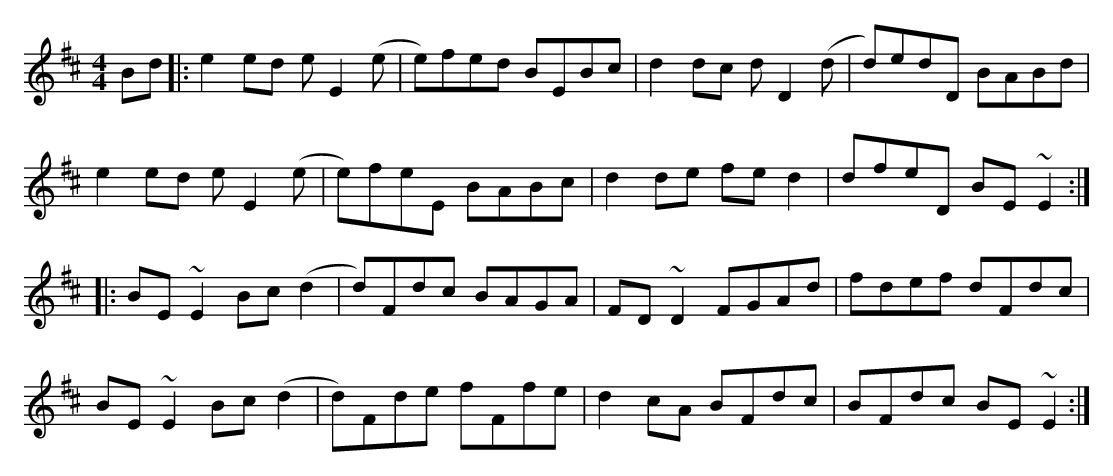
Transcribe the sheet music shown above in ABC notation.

X:1
M:4/4
K:Edor
Bd|:e2 ed e E2 (e|e)fed BEBc|d2 dc d D2 (d|d)edD BABd|
e2 ed e E2 (e|e)feE BABc|d2 de fe d2|dfeD BE ~E2:|
|:BE ~E2 Bc (d2|d)Fdc BAGA|FD ~D2 FGAd|fdef dFdc|
BE ~E2 Bc (d2|d)Fde fFfe|d2 cA BFdc|BFdc BE ~E2:|
